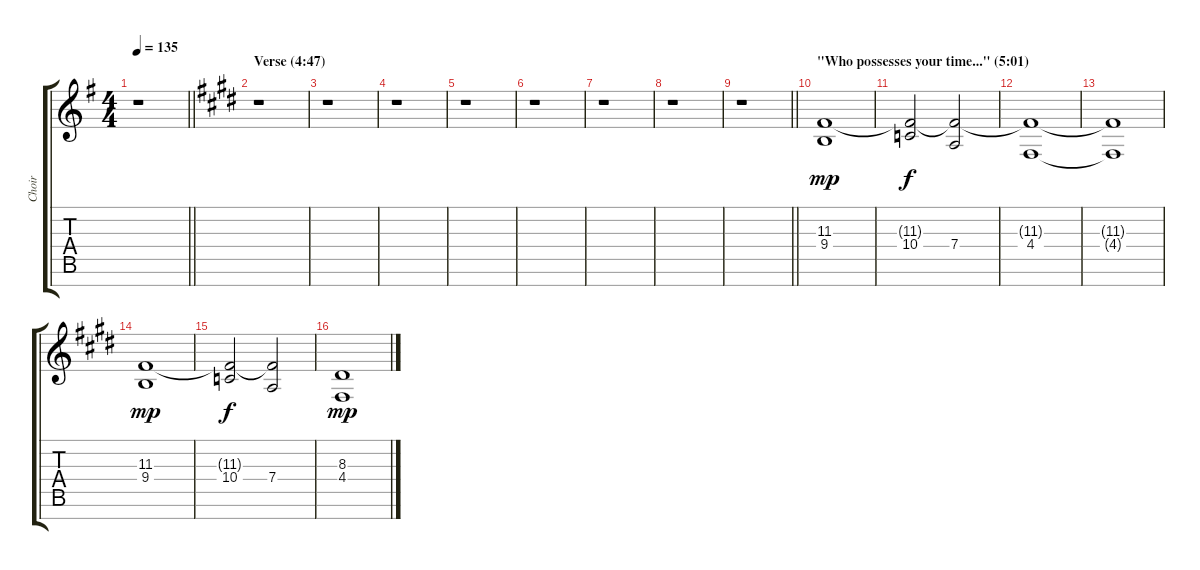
\track ("Choir" "Choir") {instrument choiraahs}
\staff {score tabs}
\tuning (E4 B3 G3 D3 A2 E2 B1) {hide}
\ts (4 4)
\tempo 135
\clef g2
\barLineRight lightlight
\ks eminor
r.1{dy f} |
\section ("" "Verse (4:47)")
\ks c#minor
r.1 |
r.1 |
r.1 |
r.1 |
r.1 |
r.1 |
r.1 |
\barLineRight lightlight
r.1 |
\section ("" "\"Who possesses your time...\" (5:01)")
(11.3 9.4).1{dy mp} |
(11.3{t} 10.4).2{dy f} (11.3{t} 7.4).2 |
(11.3{t} 4.4).1 |
(11.3{t} 4.4{t}).1 |
(11.3 9.4).1{dy mp} |
(11.3{t} 10.4).2{dy f} (11.3{t} 7.4).2 |
(8.3 4.4).1{dy mp}
